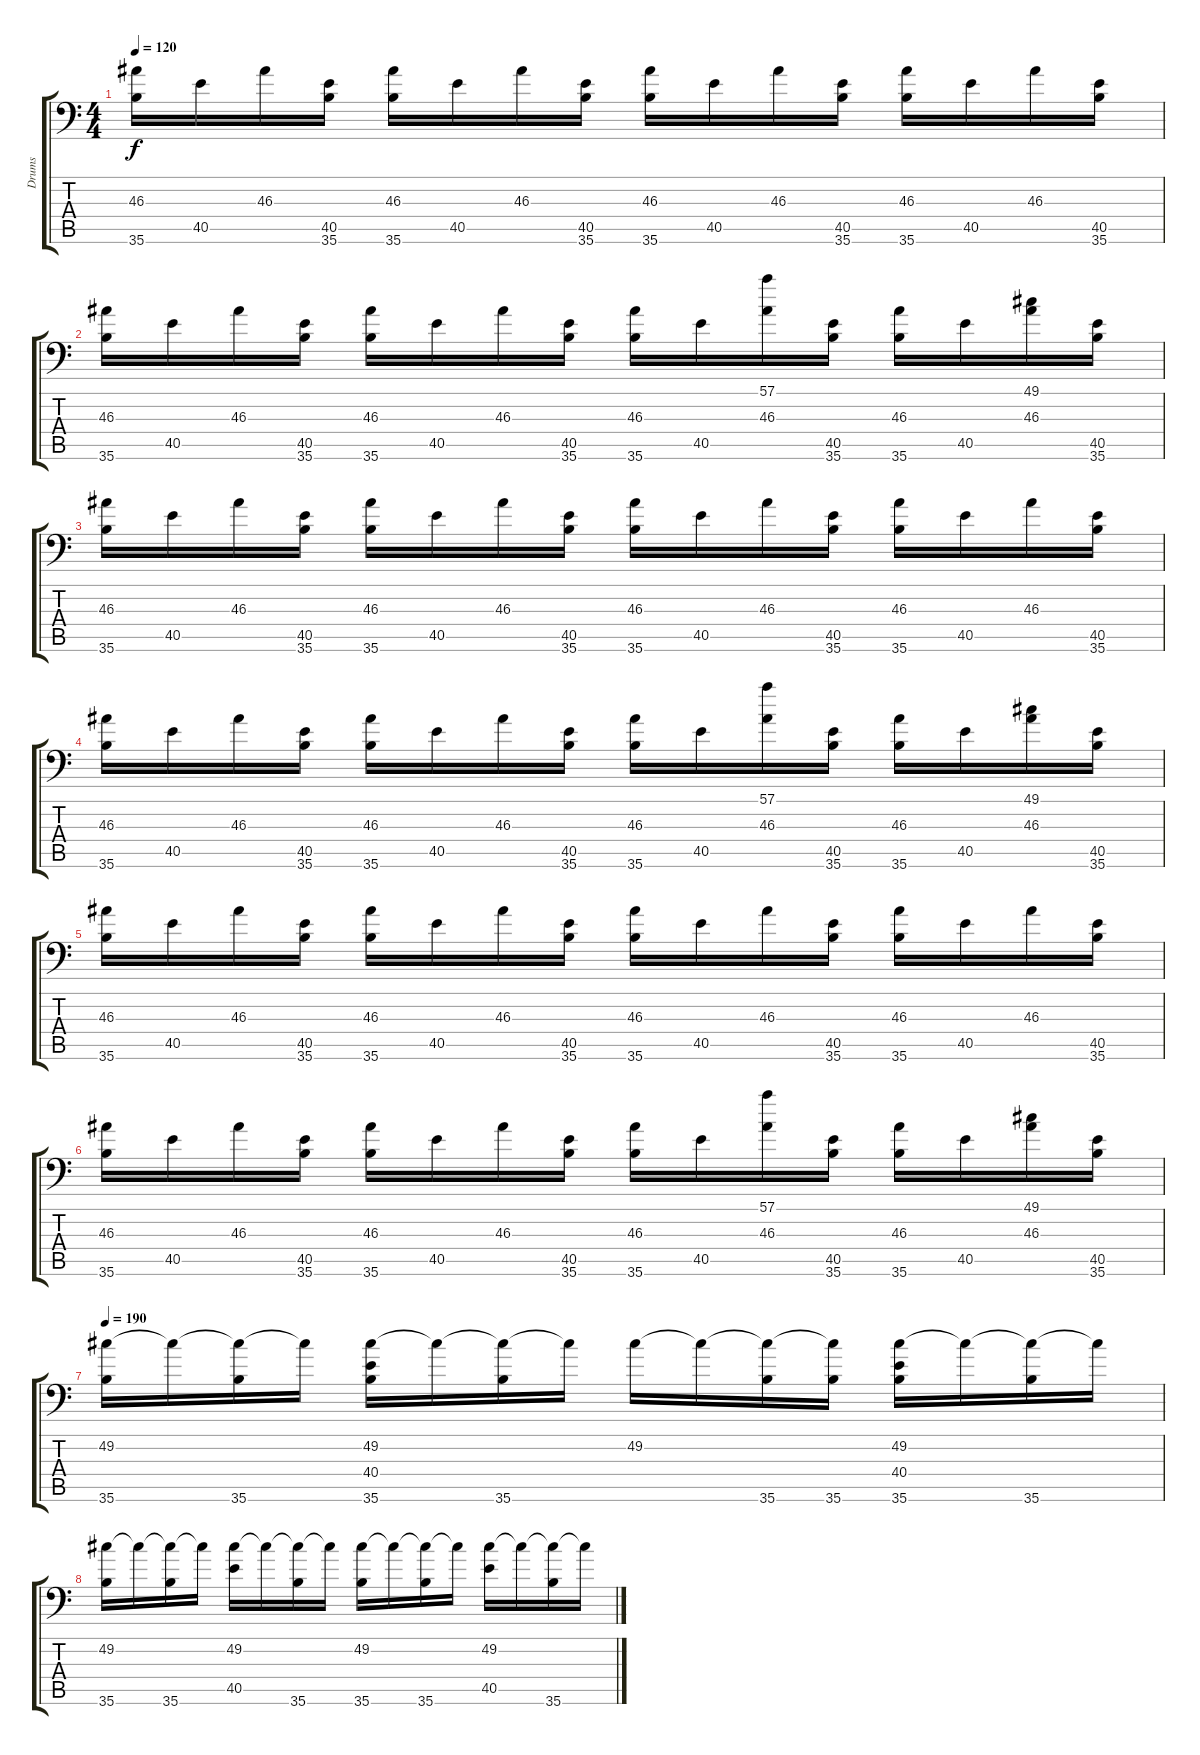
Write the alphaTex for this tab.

\track ("Drums" "Drums") {instrument acousticgrandpiano}
\staff {score tabs}
\tuning (C-1 C-1 C-1 C-1 C-1 C-1) {hide}
\ts (4 4)
\tempo 120
\clef f4
\ks c
(46.3 35.6).16{dy f} 40.5.16 46.3.16 (40.5 35.6).16 (46.3 35.6).16 40.5.16 46.3.16 (40.5 35.6).16 (46.3 35.6).16 40.5.16 46.3.16 (40.5 35.6).16 (46.3 35.6).16 40.5.16 46.3.16 (40.5 35.6).16 |
(46.3 35.6).16 40.5.16 46.3.16 (40.5 35.6).16 (46.3 35.6).16 40.5.16 46.3.16 (40.5 35.6).16 (46.3 35.6).16 40.5.16 (57.1 46.3).16 (40.5 35.6).16 (46.3 35.6).16 40.5.16 (49.1 46.3).16 (40.5 35.6).16 |
(46.3 35.6).16 40.5.16 46.3.16 (40.5 35.6).16 (46.3 35.6).16 40.5.16 46.3.16 (40.5 35.6).16 (46.3 35.6).16 40.5.16 46.3.16 (40.5 35.6).16 (46.3 35.6).16 40.5.16 46.3.16 (40.5 35.6).16 |
(46.3 35.6).16 40.5.16 46.3.16 (40.5 35.6).16 (46.3 35.6).16 40.5.16 46.3.16 (40.5 35.6).16 (46.3 35.6).16 40.5.16 (57.1 46.3).16 (40.5 35.6).16 (46.3 35.6).16 40.5.16 (49.1 46.3).16 (40.5 35.6).16 |
(46.3 35.6).16 40.5.16 46.3.16 (40.5 35.6).16 (46.3 35.6).16 40.5.16 46.3.16 (40.5 35.6).16 (46.3 35.6).16 40.5.16 46.3.16 (40.5 35.6).16 (46.3 35.6).16 40.5.16 46.3.16 (40.5 35.6).16 |
(46.3 35.6).16 40.5.16 46.3.16 (40.5 35.6).16 (46.3 35.6).16 40.5.16 46.3.16 (40.5 35.6).16 (46.3 35.6).16 40.5.16 (57.1 46.3).16 (40.5 35.6).16 (46.3 35.6).16 40.5.16 (49.1 46.3).16 (40.5 35.6).16 |
\tempo 190
(49.2 35.6).16 49.2{t}.16 (49.2{t} 35.6).16 49.2{t}.16 (49.2 40.4 35.6).16 49.2{t}.16 (49.2{t} 35.6).16 49.2{t}.16 49.2.16 49.2{t}.16 (49.2{t} 35.6).16 (49.2{t} 35.6).16 (49.2 40.4 35.6).16 49.2{t}.16 (49.2{t} 35.6).16 49.2{t}.16 |
(49.2 35.6).16 49.2{t}.16 (49.2{t} 35.6).16 49.2{t}.16 (49.2 40.5).16 49.2{t}.16 (49.2{t} 35.6).16 49.2{t}.16 (49.2 35.6).16 49.2{t}.16 (49.2{t} 35.6).16 49.2{t}.16 (49.2 40.5).16 49.2{t}.16 (49.2{t} 35.6).16 49.2{t}.16
